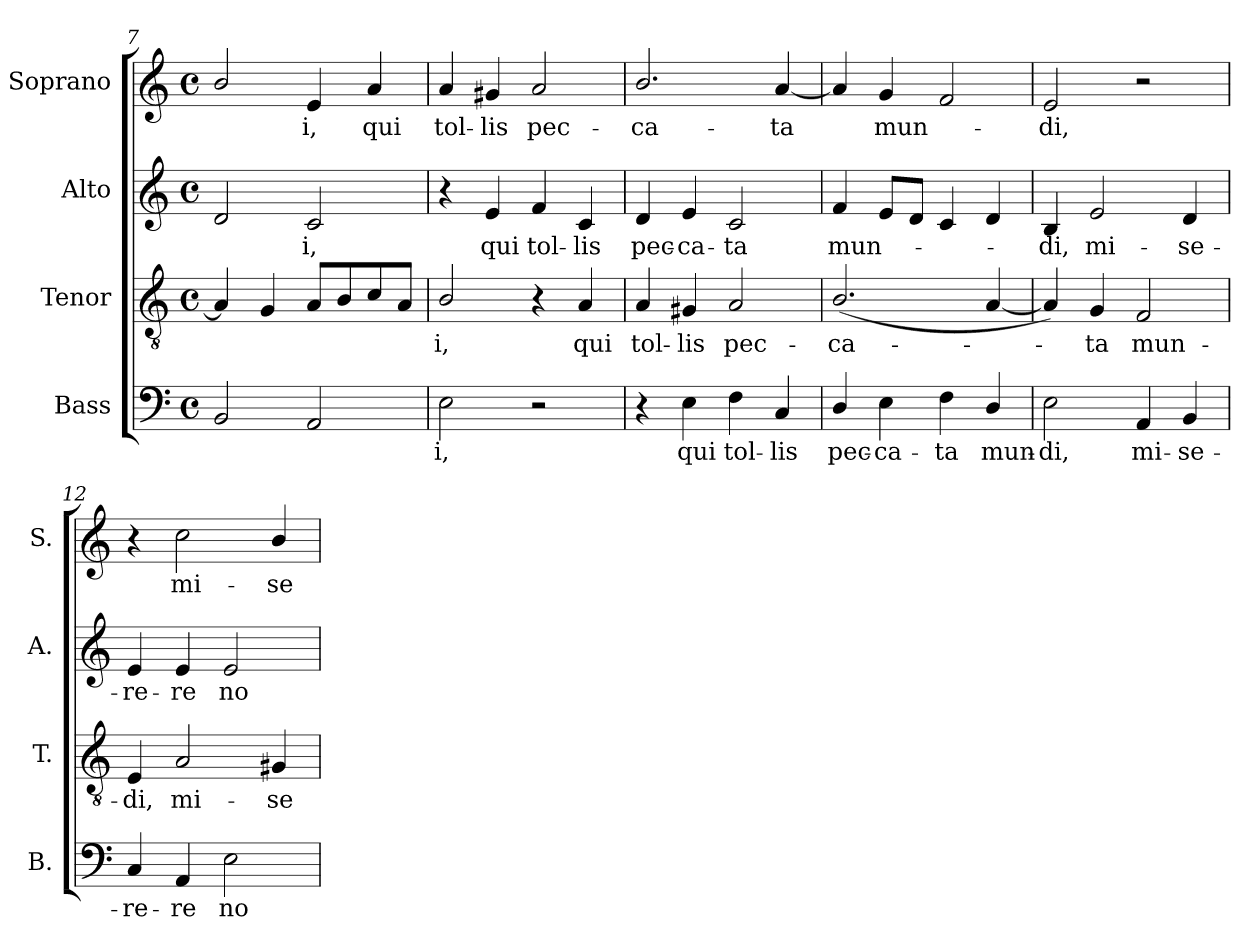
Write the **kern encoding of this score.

**kern	**text	**kern	**text	**kern	**text	**kern	**text
*part4	*part4	*part3	*part3	*part2	*part2	*part1	*part1
*staff4	*staff4	*staff3	*staff3	*staff2	*staff2	*staff1	*staff1
*I"Bass	*	*I"Tenor	*	*I"Alto	*	*I"Soprano	*
*I'B.	*	*I'T.	*	*I'A.	*	*I'S.	*
*clefF4	*	*clefGv2	*	*clefG2	*	*clefG2	*
*	*	*ITrd7c12	*	*	*	*	*
*k[]	*	*k[]	*	*k[]	*	*k[]	*
*C:	*	*C:	*	*C:	*	*C:	*
*M4/4	*	*M4/4	*	*M4/4	*	*M4/4	*
*met(c)	*	*met(c)	*	*met(c)	*	*met(c)	*
=7	=7	=7	=7	=7	=7	=7	=7
2BBi/	.	4AAi/]	.	2di/	.	2bi/	.
.	.	4GGi/	.	.	.	.	.
!	!	!	!	!	!LO:LY:b:color=#000000	!	!
!	!	!	!	!	!	!	!LO:LY:b:color=#000000
2AAi/	.	8AAi/L	.	2ci/	-i,	4ei/	-i,
.	.	8BBi/	.	.	.	.	.
!	!	!	!	!	!	!	!LO:LY:b:color=#000000
.	.	8Ci/	.	.	.	4ai/	qui
.	.	8AAi/J	.	.	.	.	.
=8	=8	=8	=8	=8	=8	=8	=8
!	!LO:LY:b:color=#000000	!	!	!	!	!	!
!	!	!	!LO:LY:b:color=#000000	!	!	!	!
!	!	!	!	!	!	!	!LO:LY:b:color=#000000
2Ei\	-i,	2BBi/	-i,	4r	.	4ai/	tol-
!	!	!	!	!	!LO:LY:b:color=#000000	!	!
!	!	!	!	!	!	!	!LO:LY:b:color=#000000
.	.	.	.	4ei/	qui	4g#Xi/	-lis
!	!	!	!	!	!LO:LY:b:color=#000000	!	!
!	!	!	!	!	!	!	!LO:LY:b:color=#000000
2r	.	4r	.	4fi/	tol-	2ai/	pec-
!	!	!	!LO:LY:b:color=#000000	!	!	!	!
!	!	!	!	!	!LO:LY:b:color=#000000	!	!
.	.	4AAi/	qui	4ci/	-lis	.	.
=9	=9	=9	=9	=9	=9	=9	=9
!	!	!	!LO:LY:b:color=#000000	!	!	!	!
!	!	!	!	!	!LO:LY:b:color=#000000	!	!
!	!	!	!	!	!	!	!LO:LY:b:color=#000000
4r	.	4AAi/	tol-	4di/	pec-	2.bi/	-ca-
!	!LO:LY:b:color=#000000	!	!	!	!	!	!
!	!	!	!LO:LY:b:color=#000000	!	!	!	!
!	!	!	!	!	!LO:LY:b:color=#000000	!	!
4Ei\	qui	4GG#Xi/	-lis	4ei/	-ca-	.	.
!	!LO:LY:b:color=#000000	!	!	!	!	!	!
!	!	!	!LO:LY:b:color=#000000	!	!	!	!
!	!	!	!	!	!LO:LY:b:color=#000000	!	!
4Fi\	tol-	2AAi/	pec-	2ci/	-ta	.	.
!	!LO:LY:b:color=#000000	!	!	!	!	!	!
!	!	!	!	!	!	!	!LO:LY:b:color=#000000
4Ci/	-lis	.	.	.	.	[4ai/	-ta
=10	=10	=10	=10	=10	=10	=10	=10
!	!LO:LY:b:color=#000000	!	!	!	!	!	!
!	!	!	!LO:LY:b:color=#000000	!	!	!	!
!	!	!	!	!	!LO:LY:b:color=#000000	!	!
4Di/	pec-	(2.BBi/	-ca-	4fi/	mun-	4ai/]	.
!	!LO:LY:b:color=#000000	!	!	!	!	!	!
!	!	!	!	!	!	!	!LO:LY:b:color=#000000
4Ei\	-ca-	.	.	8ei/L	.	4gi/	mun-
.	.	.	.	8di/J	.	.	.
!	!LO:LY:b:color=#000000	!	!	!	!	!	!
4Fi\	-ta	.	.	4ci/	.	2fi/	.
!	!LO:LY:b:color=#000000	!	!	!	!	!	!
4Di/	mun-	[4AAi/	.	4di/	.	.	.
=11	=11	=11	=11	=11	=11	=11	=11
!	!LO:LY:b:color=#000000	!	!	!	!	!	!
!	!	!	!	!	!LO:LY:b:color=#000000	!	!
!	!	!	!	!	!	!	!LO:LY:b:color=#000000
2Ei\	-di,	4AAi/])	.	4Bi/	-di,	2ei/	-di,
!	!	!	!LO:LY:b:color=#000000	!	!	!	!
!	!	!	!	!	!LO:LY:b:color=#000000	!	!
.	.	4GGi/	-ta	2ei/	mi-	.	.
!	!LO:LY:b:color=#000000	!	!	!	!	!	!
!	!	!	!LO:LY:b:color=#000000	!	!	!	!
4AAi/	mi-	2FFi/	mun-	.	.	2r	.
!	!LO:LY:b:color=#000000	!	!	!	!	!	!
!	!	!	!	!	!LO:LY:b:color=#000000	!	!
4BBi/	-se-	.	.	4di/	-se-	.	.
!!LO:LB:g=z
=12	=12	=12	=12	=12	=12	=12	=12
!	!LO:LY:b:color=#000000	!	!	!	!	!	!
!	!	!	!LO:LY:b:color=#000000	!	!	!	!
!	!	!	!	!	!LO:LY:b:color=#000000	!	!
4Ci/	-re-	4EEi/	-di,	4ei/	-re-	4r	.
!	!LO:LY:b:color=#000000	!	!	!	!	!	!
!	!	!	!LO:LY:b:color=#000000	!	!	!	!
!	!	!	!	!	!LO:LY:b:color=#000000	!	!
!	!	!	!	!	!	!	!LO:LY:b:color=#000000
4AAi/	-re	2AAi/	mi-	4ei/	-re	2cci\	mi-
!	!LO:LY:b:color=#000000	!	!	!	!	!	!
!	!	!	!	!	!LO:LY:b:color=#000000	!	!
2Ei\	no-	.	.	2ei/	no-	.	.
!	!	!	!LO:LY:b:color=#000000	!	!	!	!
!	!	!	!	!	!	!	!LO:LY:b:color=#000000
.	.	4GG#Xi/	-se-	.	.	4bi/	-se-
=	=	=	=	=	=	=	=
*-	*-	*-	*-	*-	*-	*-	*-
